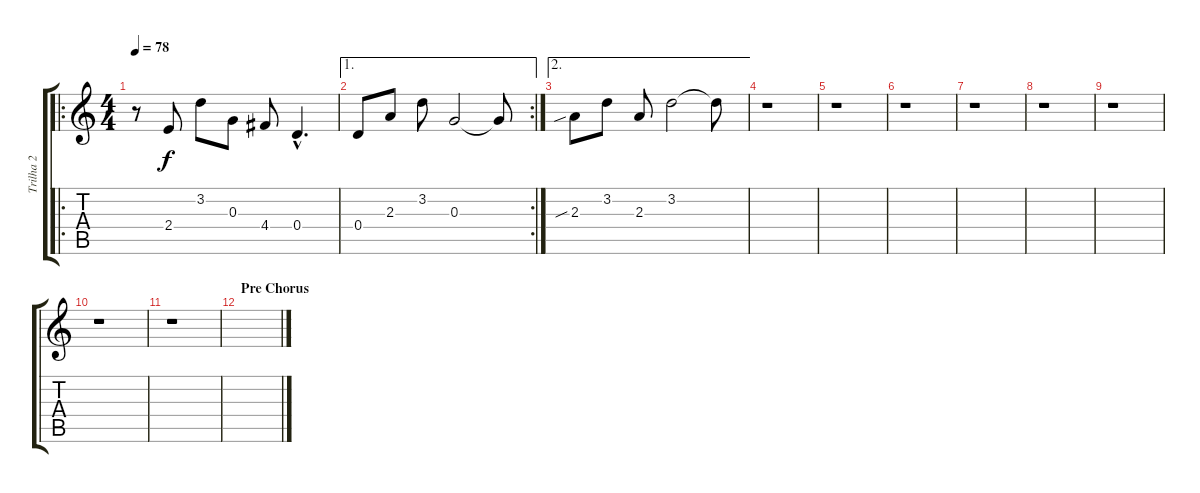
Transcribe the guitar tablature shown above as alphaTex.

\track ("Trilha 2" "Trilha 2") {instrument overdrivenguitar}
\staff {score tabs}
\tuning (E4 B3 G3 D3 A2 E2) {hide}
\ro
\ts (4 4)
\tempo 78
\clef g2
\ks c
r.8{dy f instrument overdrivenguitar} 2.4.8 3.2.8 0.3.8 4.4.8 0.4{hac}.4{d} |
\ae 1
\rc 2
0.4.8 2.3.8 3.2.8 0.3.2 0.3{t}.8 |
\ae 2
2.3{sib}.8 3.2.8 2.3.8 3.2.2 3.2{t}.8 |
r.1 |
r.1 |
r.1 |
r.1 |
r.1 |
r.1 |
r.1 |
r.1 |
\section ("" "Pre Chorus")
